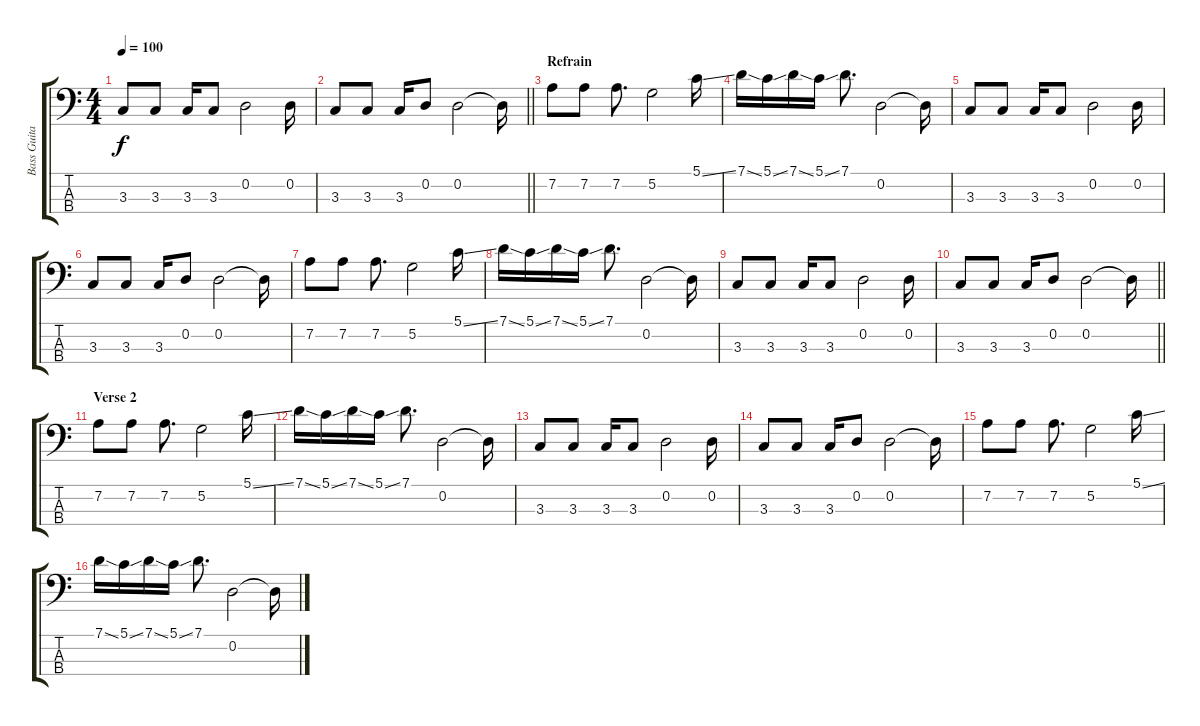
\track ("Bass Guitar" "Bass Guita") {instrument electricbassfinger}
\staff {score tabs}
\tuning (G2 D2 A1 E1) {hide}
\ts (4 4)
\tempo 100
\clef f4
\ks c
3.3.8{dy f} 3.3.8 3.3.16 3.3.8 0.2.2 0.2.16 |
\barLineRight lightlight
3.3.8 3.3.8 3.3.16 0.2.8 0.2.2 0.2{t}.16 |
\section ("" "Refrain")
7.2.8 7.2.8 7.2.8{d} 5.2.2 5.1{ss}.16 |
7.1{ss}.16 5.1{ss}.16 7.1{ss}.16 5.1{ss}.16 7.1.8{d} 0.2.2 0.2{t}.16 |
3.3.8 3.3.8 3.3.16 3.3.8 0.2.2 0.2.16 |
3.3.8 3.3.8 3.3.16 0.2.8 0.2.2 0.2{t}.16 |
7.2.8 7.2.8 7.2.8{d} 5.2.2 5.1{ss}.16 |
7.1{ss}.16 5.1{ss}.16 7.1{ss}.16 5.1{ss}.16 7.1.8{d} 0.2.2 0.2{t}.16 |
3.3.8 3.3.8 3.3.16 3.3.8 0.2.2 0.2.16 |
\barLineRight lightlight
3.3.8 3.3.8 3.3.16 0.2.8 0.2.2 0.2{t}.16 |
\section ("" "Verse 2")
7.2.8 7.2.8 7.2.8{d} 5.2.2 5.1{ss}.16 |
7.1{ss}.16 5.1{ss}.16 7.1{ss}.16 5.1{ss}.16 7.1.8{d} 0.2.2 0.2{t}.16 |
3.3.8 3.3.8 3.3.16 3.3.8 0.2.2 0.2.16 |
3.3.8 3.3.8 3.3.16 0.2.8 0.2.2 0.2{t}.16 |
7.2.8 7.2.8 7.2.8{d} 5.2.2 5.1{ss}.16 |
7.1{ss}.16 5.1{ss}.16 7.1{ss}.16 5.1{ss}.16 7.1.8{d} 0.2.2 0.2{t}.16
